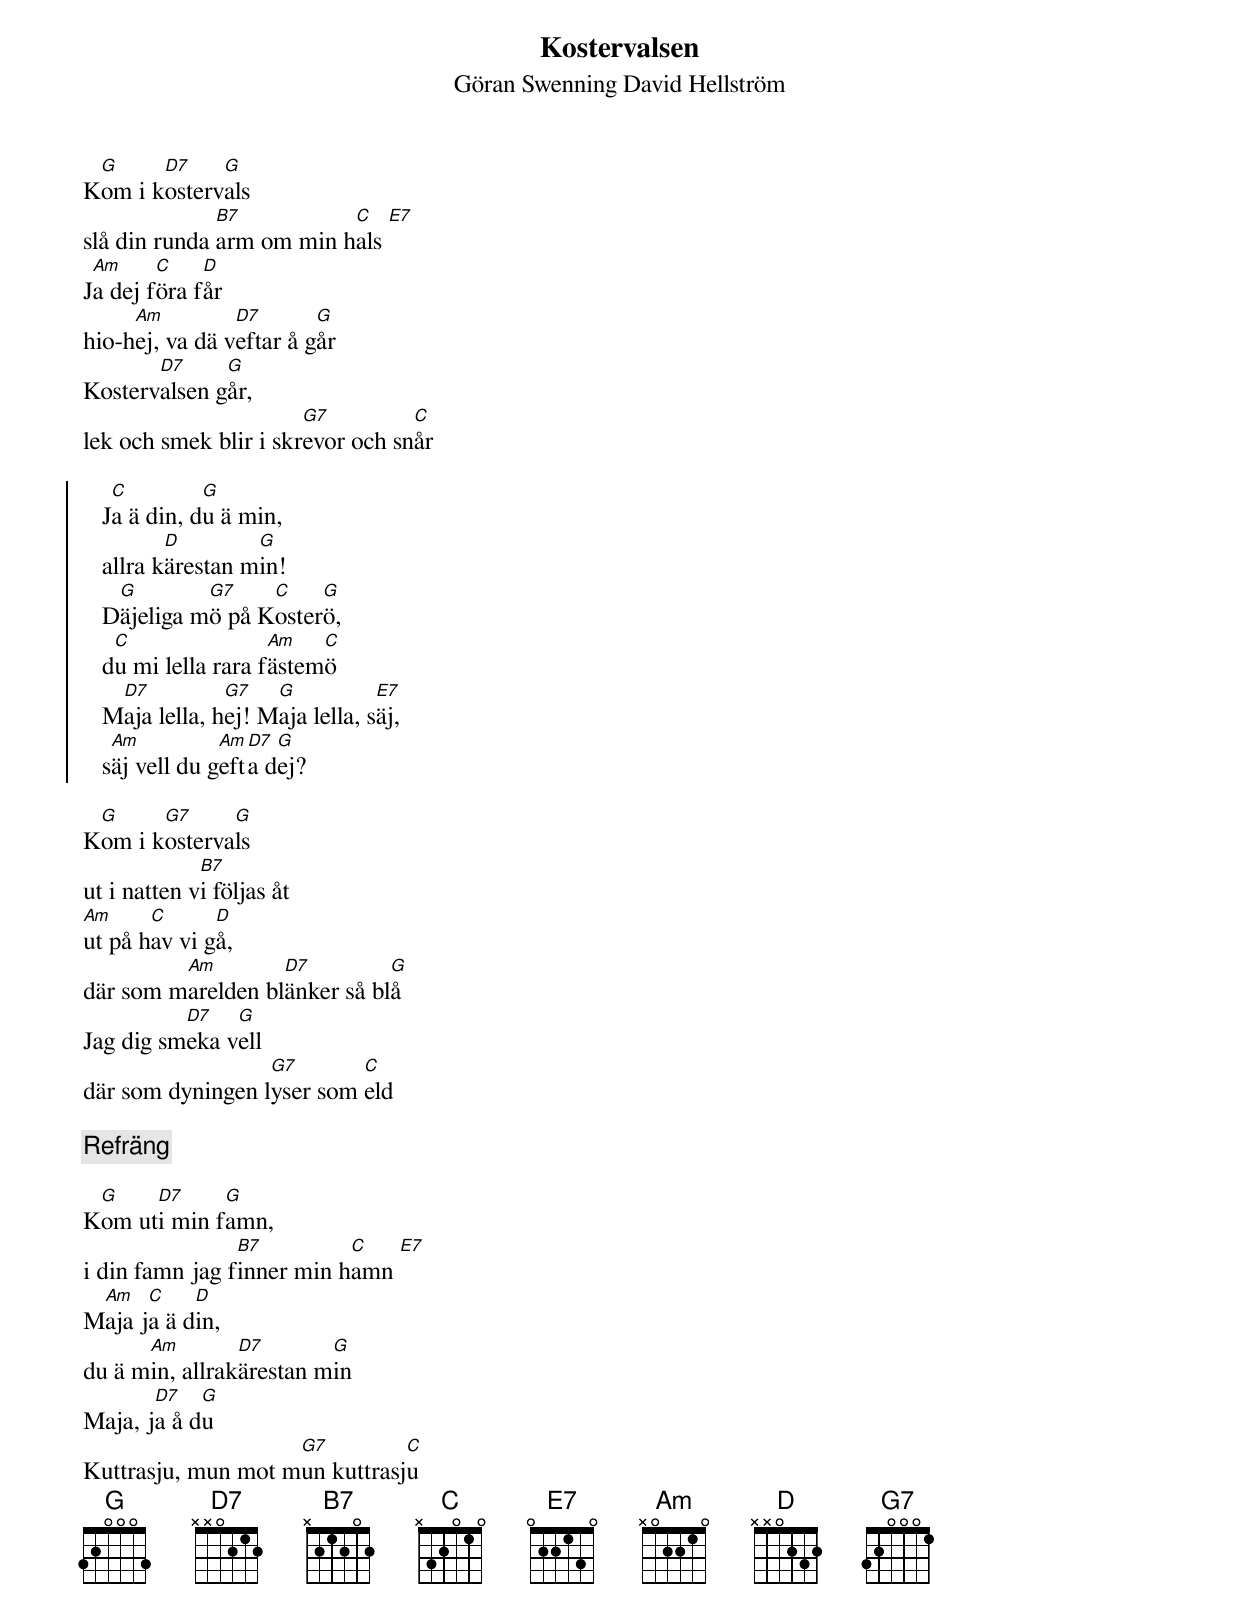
{t:Kostervalsen}
{st:Göran Swenning David Hellström}
{chordsize:8}
K[G]om i k[D7]osterv[G]als
slå din runda [B7]arm om min h[C]als [E7]
J[Am]a dej f[C]öra f[D]år
hio-h[Am]ej, va dä v[D7]eftar å g[G]år
Kosterv[D7]alsen g[G]år,
lek och smek blir i skr[G7]evor och sn[C]år

{soc}
   J[C]a ä din, d[G]u ä min,
   allra k[D]ärestan m[G]in!
   D[G]äjeliga m[G7]ö på K[C]oster[G]ö,
   d[C]u mi lella rara f[Am]ästem[C]ö
   M[D7]aja lella, h[G7]ej! M[G]aja lella, s[E7]äj,
   s[Am]äj vell du g[Am]eft[D7]a d[G]ej?
{eoc}

K[G]om i k[G7]osterva[G]ls
ut i natten v[B7]i följas åt
[Am]ut på h[C]av vi g[D]å,
där som m[Am]arelden bl[D7]änker så bl[G]å
Jag dig sm[D7]eka v[G]ell
där som dyningen l[G7]yser som [C]eld

{c:Refräng}

K[G]om ut[D7]i min f[G]amn,
i din famn jag f[B7]inner min h[C]amn [E7]
M[Am]aja j[C]a ä d[D]in,
du ä m[Am]in, allrak[D7]ärestan m[G]in
Maja, j[D7]a å d[G]u
Kuttrasju, mun mot m[G7]un kuttrasj[C]u
